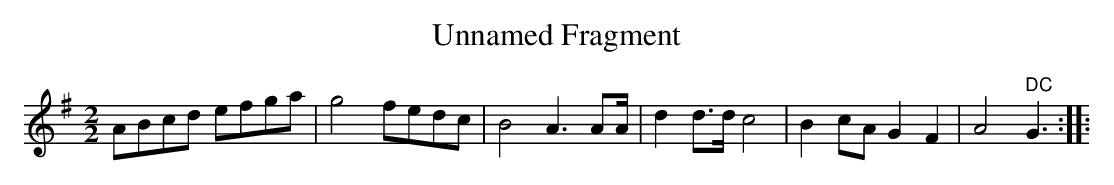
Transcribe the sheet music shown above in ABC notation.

X:1
T:Unnamed Fragment
M:2/2
L:1/8
K:G major
ABcd efga|g4fedc|B4A3AA/2|d2d>dc4|B2cAG2F2|A4" DC"G3:|
|:
